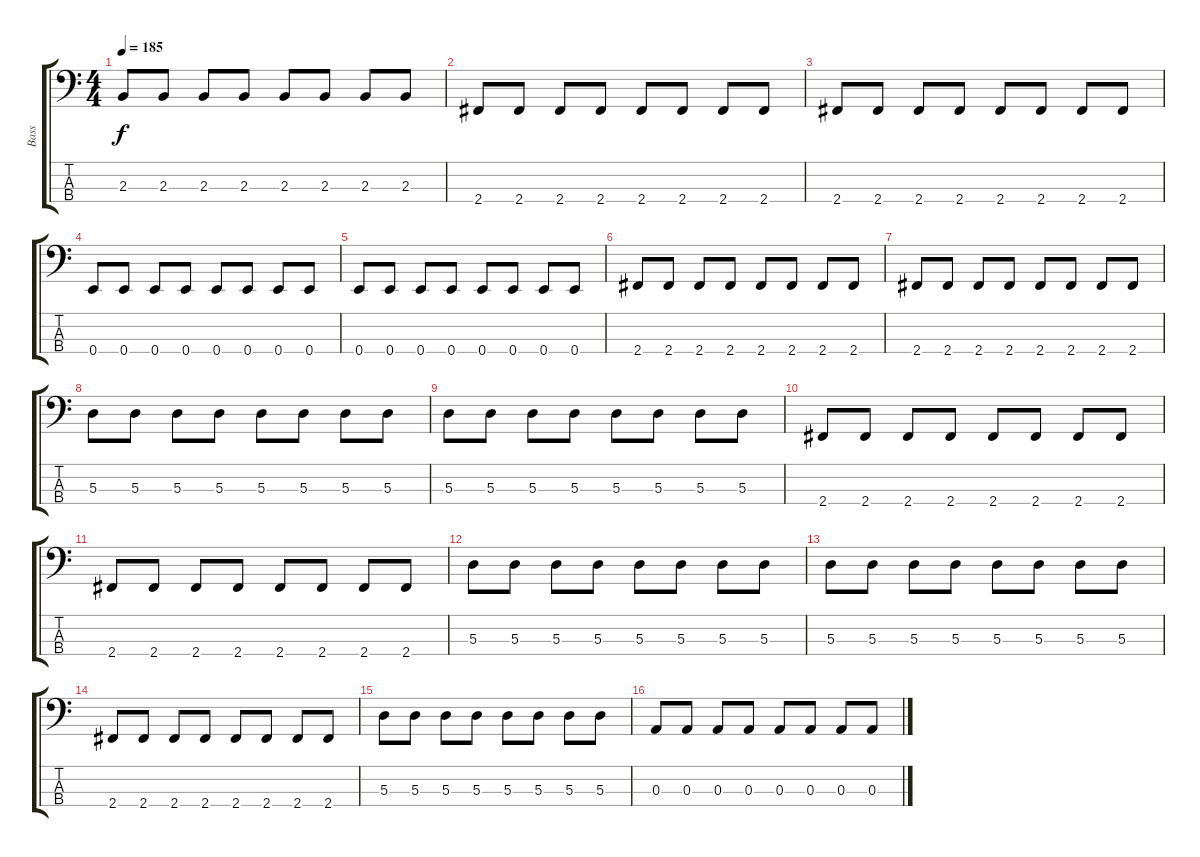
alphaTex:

\track ("Bass" "Bass") {instrument electricbassfinger}
\staff {score tabs}
\tuning (G2 D2 A1 E1) {hide}
\ts (4 4)
\tempo 185
\clef f4
\ks c
2.3.8{dy f} 2.3.8 2.3.8 2.3.8 2.3.8 2.3.8 2.3.8 2.3.8 |
2.4.8 2.4.8 2.4.8 2.4.8 2.4.8 2.4.8 2.4.8 2.4.8 |
2.4.8 2.4.8 2.4.8 2.4.8 2.4.8 2.4.8 2.4.8 2.4.8 |
0.4.8 0.4.8 0.4.8 0.4.8 0.4.8 0.4.8 0.4.8 0.4.8 |
0.4.8 0.4.8 0.4.8 0.4.8 0.4.8 0.4.8 0.4.8 0.4.8 |
2.4.8 2.4.8 2.4.8 2.4.8 2.4.8 2.4.8 2.4.8 2.4.8 |
2.4.8 2.4.8 2.4.8 2.4.8 2.4.8 2.4.8 2.4.8 2.4.8 |
5.3.8 5.3.8 5.3.8 5.3.8 5.3.8 5.3.8 5.3.8 5.3.8 |
5.3.8 5.3.8 5.3.8 5.3.8 5.3.8 5.3.8 5.3.8 5.3.8 |
2.4.8 2.4.8 2.4.8 2.4.8 2.4.8 2.4.8 2.4.8 2.4.8 |
2.4.8 2.4.8 2.4.8 2.4.8 2.4.8 2.4.8 2.4.8 2.4.8 |
5.3.8 5.3.8 5.3.8 5.3.8 5.3.8 5.3.8 5.3.8 5.3.8 |
5.3.8 5.3.8 5.3.8 5.3.8 5.3.8 5.3.8 5.3.8 5.3.8 |
2.4.8 2.4.8 2.4.8 2.4.8 2.4.8 2.4.8 2.4.8 2.4.8 |
5.3.8 5.3.8 5.3.8 5.3.8 5.3.8 5.3.8 5.3.8 5.3.8 |
0.3.8 0.3.8 0.3.8 0.3.8 0.3.8 0.3.8 0.3.8 0.3.8
